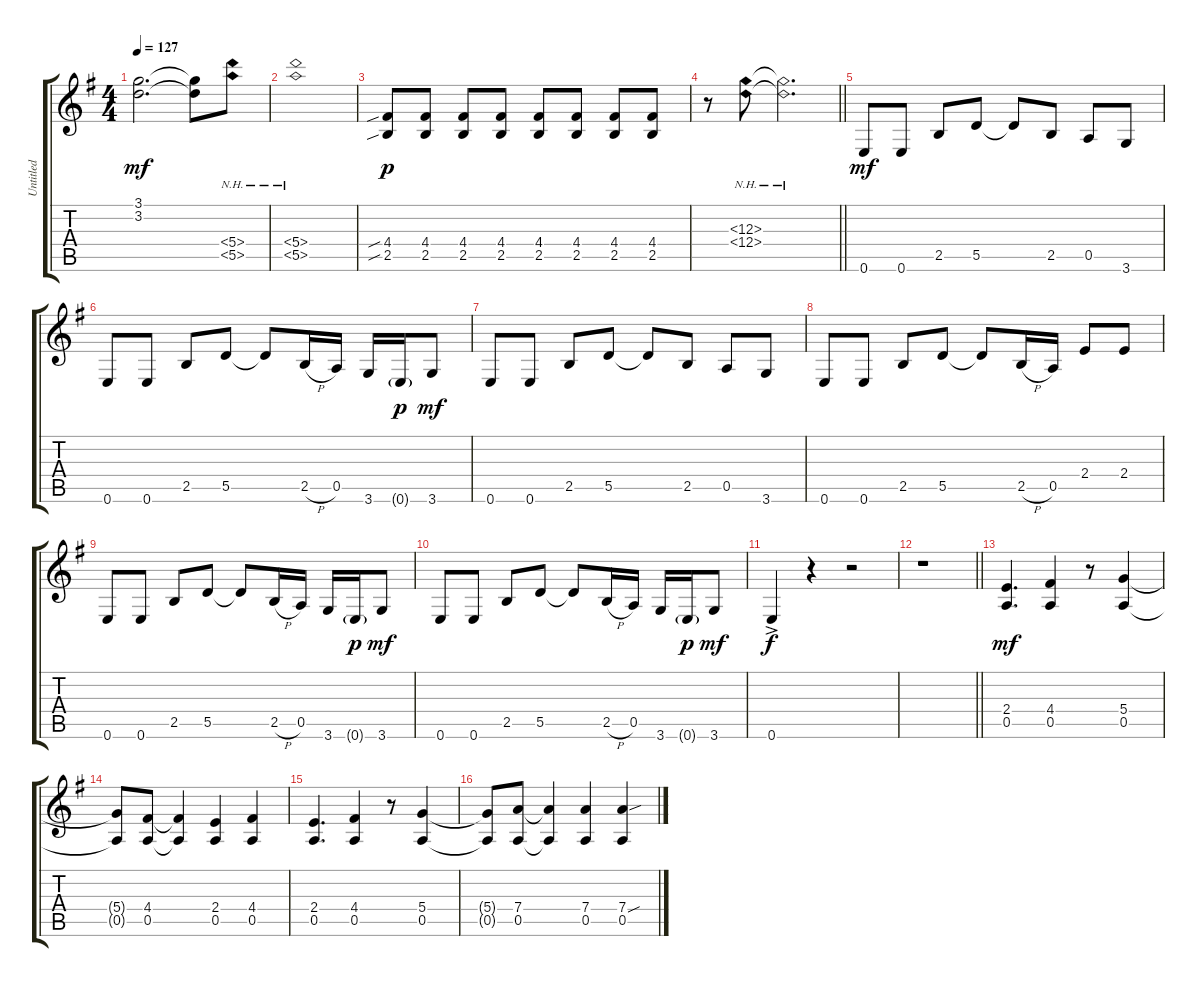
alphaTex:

\track ("Untitled" "Untitled") {instrument overdrivenguitar}
\staff {score tabs}
\tuning (E4 B3 G3 D3 A2 E2) {hide}
\ts (4 4)
\tempo 127
\clef g2
\ks g
(3.1{t} 3.2{t}).2{d dy mf} (3.1{t} 3.2{t}).8 (5.4{nh} 5.5{nh}).8 |
(5.4{nh} 5.5{nh}).1 |
(4.4{sib} 2.5{sib}).8{dy p} (4.4 2.5).8 (4.4 2.5).8 (4.4 2.5).8 (4.4 2.5).8 (4.4 2.5).8 (4.4 2.5).8 (4.4 2.5).8 |
\barLineRight lightlight
r.8 (12.3{nh} 12.4{nh}).8 (12.3{nh t} 12.4{nh t}).2{d} |
0.6.8{dy mf} 0.6.8 2.5.8 5.5.8 5.5{t}.8 2.5.8 0.5.8 3.6.8 |
0.6.8 0.6.8 2.5.8 5.5.8 5.5{t}.8 2.5{h}.16 0.5.16 3.6.16 0.6{g}.16{dy p} 3.6.8{dy mf} |
0.6.8 0.6.8 2.5.8 5.5.8 5.5{t}.8 2.5.8 0.5.8 3.6.8 |
0.6.8 0.6.8 2.5.8 5.5.8 5.5{t}.8 2.5{h}.16 0.5.16 2.4.8 2.4.8 |
0.6.8 0.6.8 2.5.8 5.5.8 5.5{t}.8 2.5{h}.16 0.5.16 3.6.16 0.6{g}.16{dy p} 3.6.8{dy mf} |
0.6.8 0.6.8 2.5.8 5.5.8 5.5{t}.8 2.5{h}.16 0.5.16 3.6.16 0.6{g}.16{dy p} 3.6.8{dy mf} |
0.6{ac}.4{dy f} r.4 r.2 |
\barLineRight lightlight
r.1 |
(2.4 0.5).4{d dy mf} (4.4 0.5).4 r.8 (5.4 0.5).4 |
(5.4{t} 0.5{t}).8 (4.4 0.5).8 (4.4{t} 0.5{t}).4 (2.4 0.5).4 (4.4 0.5).4 |
(2.4 0.5).4{d} (4.4 0.5).4 r.8 (5.4 0.5).4 |
(5.4{t} 0.5{t}).8 (7.4 0.5).8 (7.4{t} 0.5{t}).4 (7.4 0.5).4 (7.4{sou} 0.5).4
